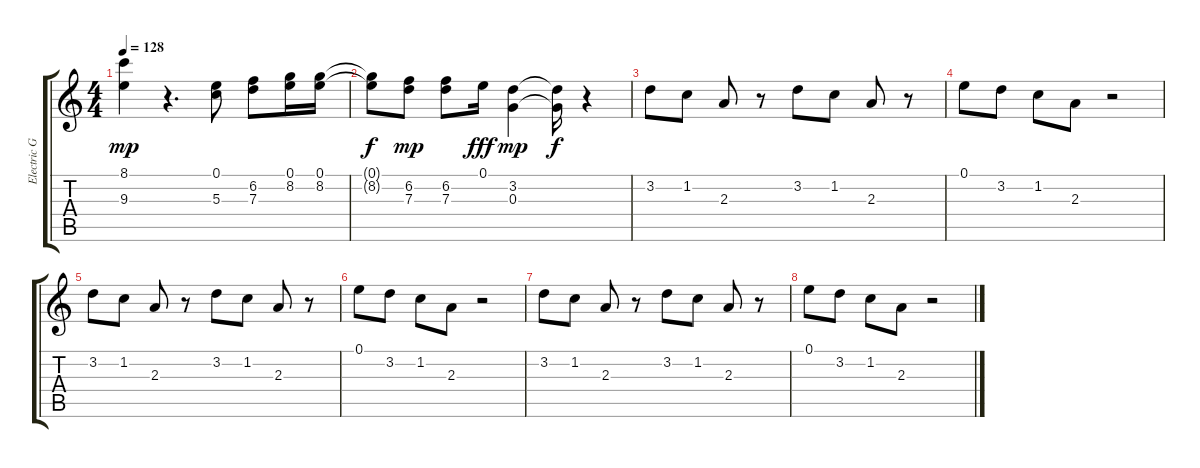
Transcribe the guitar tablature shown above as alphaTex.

\track ("Electric Guitar (jaz" "Electric G") {instrument overdrivenguitar}
\staff {score tabs}
\tuning (E4 B3 G3 D3 A2 E2) {hide}
\ts (4 4)
\tempo 128
\clef g2
\ks c
(8.1 9.3).4{dy mp} r.4{d} (0.1 5.3).8 (6.2 7.3).8 (0.1 8.2).16 (0.1 8.2).16 |
(0.1{t} 8.2{t}).8{dy f} (6.2 7.3).8{dy mp} (6.2 7.3).8 0.1.16{dy fff} (3.2 0.3).4{dy mp} (3.2{t} 0.3{t}).16{dy f} r.4 |
3.2.8 1.2.8 2.3.8 r.8 3.2.8 1.2.8 2.3.8 r.8 |
0.1.8 3.2.8 1.2.8 2.3.8 r.2 |
3.2.8 1.2.8 2.3.8 r.8 3.2.8 1.2.8 2.3.8 r.8 |
0.1.8 3.2.8 1.2.8 2.3.8 r.2 |
3.2.8 1.2.8 2.3.8 r.8 3.2.8 1.2.8 2.3.8 r.8 |
0.1.8 3.2.8 1.2.8 2.3.8 r.2
